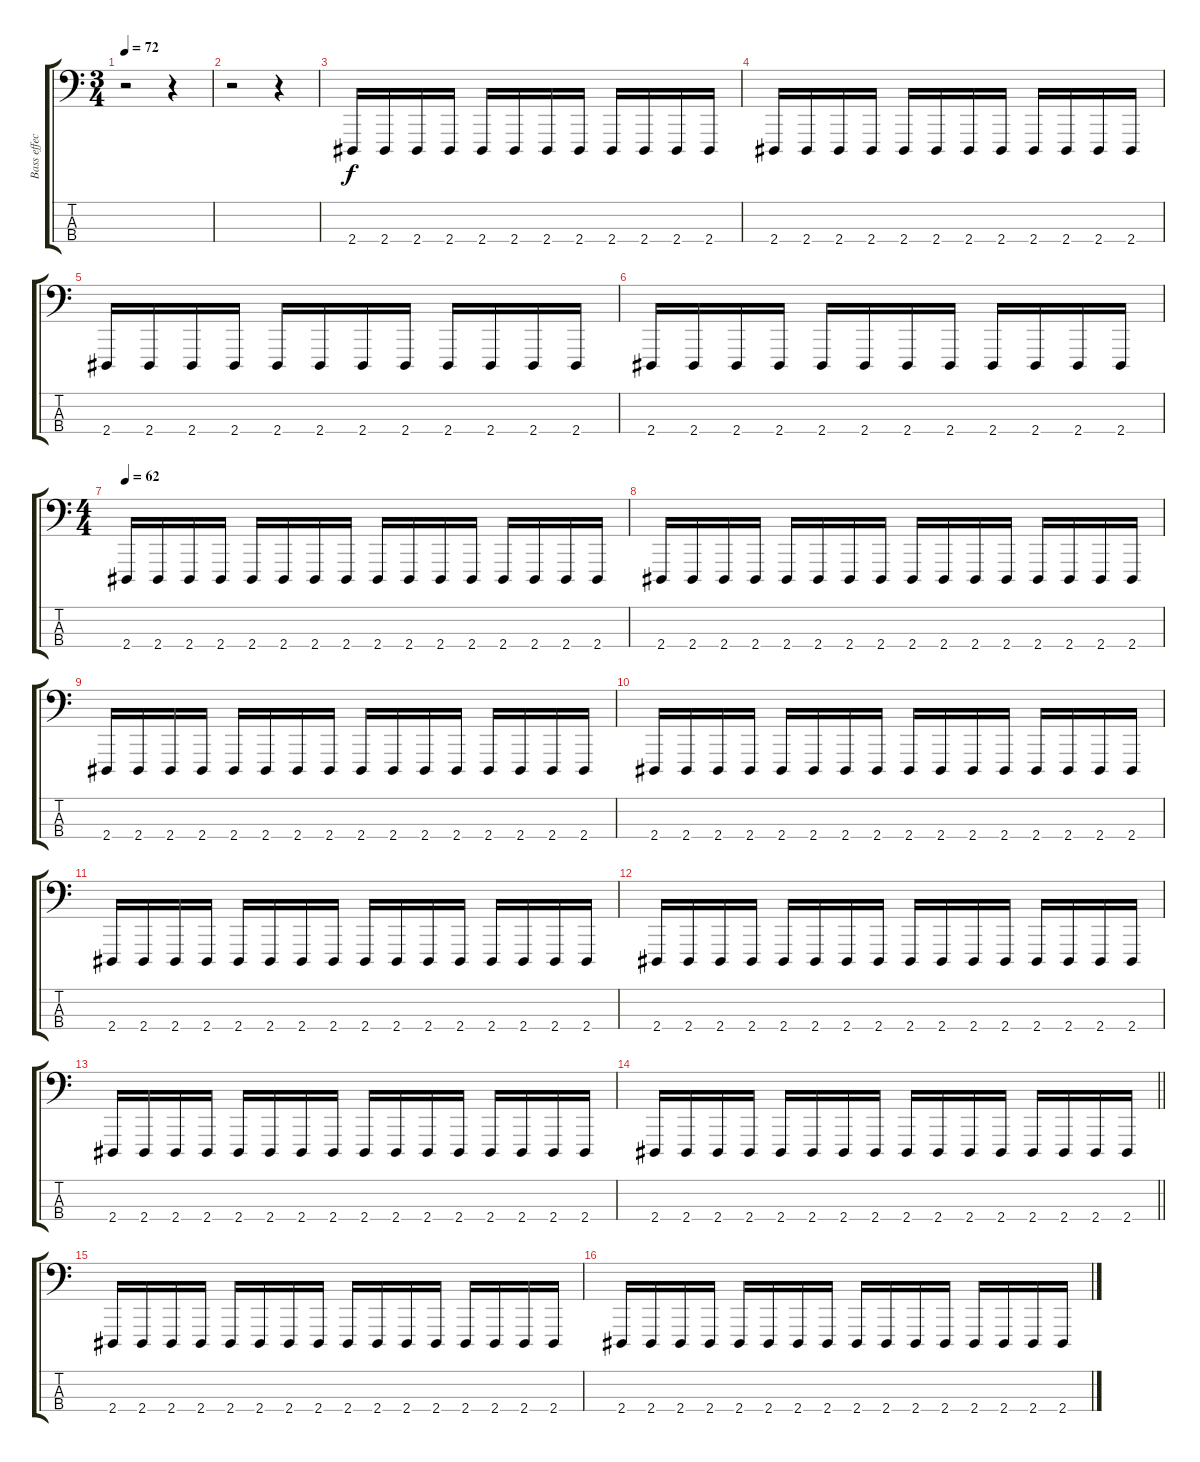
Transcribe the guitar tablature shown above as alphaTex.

\track ("Bass effect" "Bass effec") {instrument lead2sawtooth}
\staff {score tabs}
\tuning (E2 B1 Gb1 Db1) {hide}
\ts (3 4)
\tempo 72
\clef f4
\ks c
r.2{dy f instrument lead2sawtooth} r.4 |
r.2 r.4 |
2.4.16{volume 5} 2.4.16 2.4.16 2.4.16 2.4.16 2.4.16 2.4.16 2.4.16 2.4.16 2.4.16 2.4.16 2.4.16 |
2.4.16 2.4.16 2.4.16 2.4.16 2.4.16 2.4.16 2.4.16 2.4.16 2.4.16 2.4.16 2.4.16 2.4.16 |
2.4.16 2.4.16 2.4.16 2.4.16 2.4.16 2.4.16 2.4.16 2.4.16 2.4.16 2.4.16 2.4.16 2.4.16 |
2.4.16 2.4.16 2.4.16 2.4.16 2.4.16 2.4.16 2.4.16 2.4.16 2.4.16 2.4.16 2.4.16 2.4.16 |
\ts (4 4)
\tempo 62
2.4.16 2.4.16 2.4.16 2.4.16 2.4.16 2.4.16 2.4.16 2.4.16 2.4.16 2.4.16 2.4.16 2.4.16 2.4.16 2.4.16 2.4.16 2.4.16 |
2.4.16 2.4.16 2.4.16 2.4.16 2.4.16 2.4.16 2.4.16 2.4.16 2.4.16 2.4.16 2.4.16 2.4.16 2.4.16 2.4.16 2.4.16 2.4.16 |
2.4.16 2.4.16 2.4.16 2.4.16 2.4.16 2.4.16 2.4.16 2.4.16 2.4.16 2.4.16 2.4.16 2.4.16 2.4.16 2.4.16 2.4.16 2.4.16 |
2.4.16 2.4.16 2.4.16 2.4.16 2.4.16 2.4.16 2.4.16 2.4.16 2.4.16 2.4.16 2.4.16 2.4.16 2.4.16 2.4.16 2.4.16 2.4.16 |
2.4.16 2.4.16 2.4.16 2.4.16 2.4.16 2.4.16 2.4.16 2.4.16 2.4.16 2.4.16 2.4.16 2.4.16 2.4.16 2.4.16 2.4.16 2.4.16 |
2.4.16 2.4.16 2.4.16 2.4.16 2.4.16 2.4.16 2.4.16 2.4.16 2.4.16 2.4.16 2.4.16 2.4.16 2.4.16 2.4.16 2.4.16 2.4.16 |
2.4.16 2.4.16 2.4.16 2.4.16 2.4.16 2.4.16 2.4.16 2.4.16 2.4.16 2.4.16 2.4.16 2.4.16 2.4.16 2.4.16 2.4.16 2.4.16 |
\barLineRight lightlight
2.4.16 2.4.16 2.4.16 2.4.16 2.4.16 2.4.16 2.4.16 2.4.16 2.4.16 2.4.16 2.4.16 2.4.16 2.4.16 2.4.16 2.4.16 2.4.16 |
2.4.16 2.4.16 2.4.16 2.4.16 2.4.16 2.4.16 2.4.16 2.4.16 2.4.16 2.4.16 2.4.16 2.4.16 2.4.16 2.4.16 2.4.16 2.4.16 |
2.4.16 2.4.16 2.4.16 2.4.16 2.4.16 2.4.16 2.4.16 2.4.16 2.4.16 2.4.16 2.4.16 2.4.16 2.4.16 2.4.16 2.4.16 2.4.16
